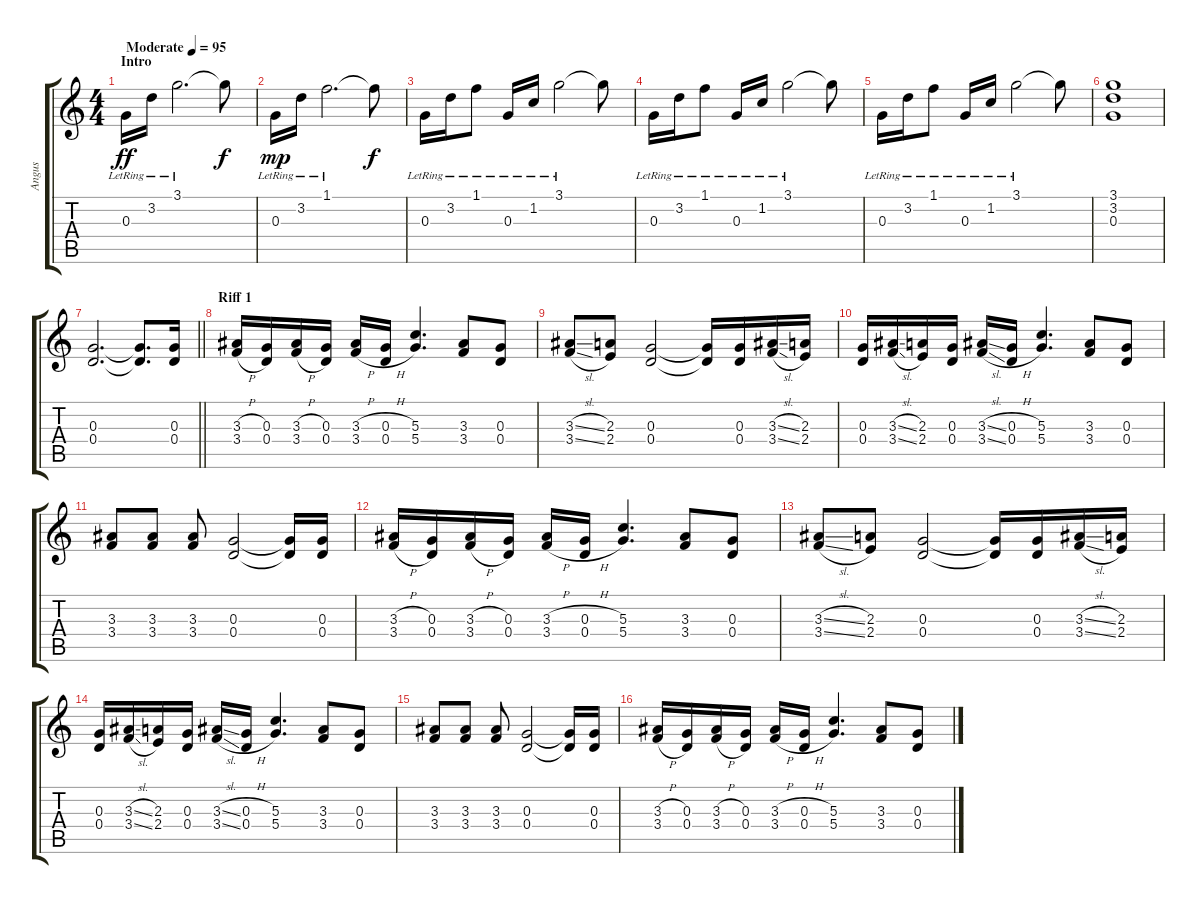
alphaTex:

\track ("Angus" "Angus") {instrument overdrivenguitar}
\staff {score tabs}
\tuning (E4 B3 G3 D3 A2 E2) {hide}
\ts (4 4)
\section ("" "Intro")
\tempo (95 "Moderate")
\clef g2
\ks c
0.3{lr}.16{dy ff instrument overdrivenguitar} 3.2{lr}.16 3.1{lr}.2{d} 3.1{t}.8{dy f} |
0.3{lr}.16{dy mp} 3.2{lr}.16 1.1{lr}.2{d} 1.1{t}.8{dy f} |
0.3{lr}.16 3.2{lr}.16 1.1{lr}.8 0.3{lr}.16 1.2{lr}.16 3.1{lr}.2 3.1{t}.8 |
0.3{lr}.16 3.2{lr}.16 1.1{lr}.8 0.3{lr}.16 1.2{lr}.16 3.1{lr}.2 3.1{t}.8 |
0.3{lr}.16 3.2{lr}.16 1.1{lr}.8 0.3{lr}.16 1.2{lr}.16 3.1{lr}.2 3.1{t}.8 |
(3.1 3.2 0.3).1 |
\barLineRight lightlight
(0.3 0.4).2{d} (0.3{t} 0.4{t}).8{d} (0.3 0.4).16 |
\section ("" "Riff 1")
(3.3{h} 3.4{h}).16 (0.3 0.4).16 (3.3{h} 3.4{h}).16 (0.3 0.4).16 (3.3{h} 3.4{h}).16 (0.3{h} 0.4{h}).16 (5.3 5.4).4{d} (3.3 3.4).8 (0.3 0.4).8 |
(3.3{sl} 3.4{sl}).8 (2.3 2.4).8 (0.3 0.4).2 (0.3{t} 0.4{t}).16 (0.3 0.4).16 (3.3{sl} 3.4{sl}).16 (2.3 2.4).16 |
(0.3 0.4).16 (3.3{sl} 3.4{sl}).16 (2.3 2.4).16 (0.3 0.4).16 (3.3{sl} 3.4{sl}).16 (0.3{h} 0.4{h}).16 (5.3 5.4).4{d} (3.3 3.4).8 (0.3 0.4).8 |
(3.3 3.4).8 (3.3 3.4).8 (3.3 3.4).8 (0.3 0.4).2 (0.3{t} 0.4{t}).16 (0.3 0.4).16 |
(3.3{h} 3.4{h}).16 (0.3 0.4).16 (3.3{h} 3.4{h}).16 (0.3 0.4).16 (3.3{h} 3.4{h}).16 (0.3{h} 0.4{h}).16 (5.3 5.4).4{d} (3.3 3.4).8 (0.3 0.4).8 |
(3.3{sl} 3.4{sl}).8 (2.3 2.4).8 (0.3 0.4).2 (0.3{t} 0.4{t}).16 (0.3 0.4).16 (3.3{sl} 3.4{sl}).16 (2.3 2.4).16 |
(0.3 0.4).16 (3.3{sl} 3.4{sl}).16 (2.3 2.4).16 (0.3 0.4).16 (3.3{sl} 3.4{sl}).16 (0.3{h} 0.4{h}).16 (5.3 5.4).4{d} (3.3 3.4).8 (0.3 0.4).8 |
(3.3 3.4).8 (3.3 3.4).8 (3.3 3.4).8 (0.3 0.4).2 (0.3{t} 0.4{t}).16 (0.3 0.4).16 |
(3.3{h} 3.4{h}).16 (0.3 0.4).16 (3.3{h} 3.4{h}).16 (0.3 0.4).16 (3.3{h} 3.4{h}).16 (0.3{h} 0.4{h}).16 (5.3 5.4).4{d} (3.3 3.4).8 (0.3 0.4).8
